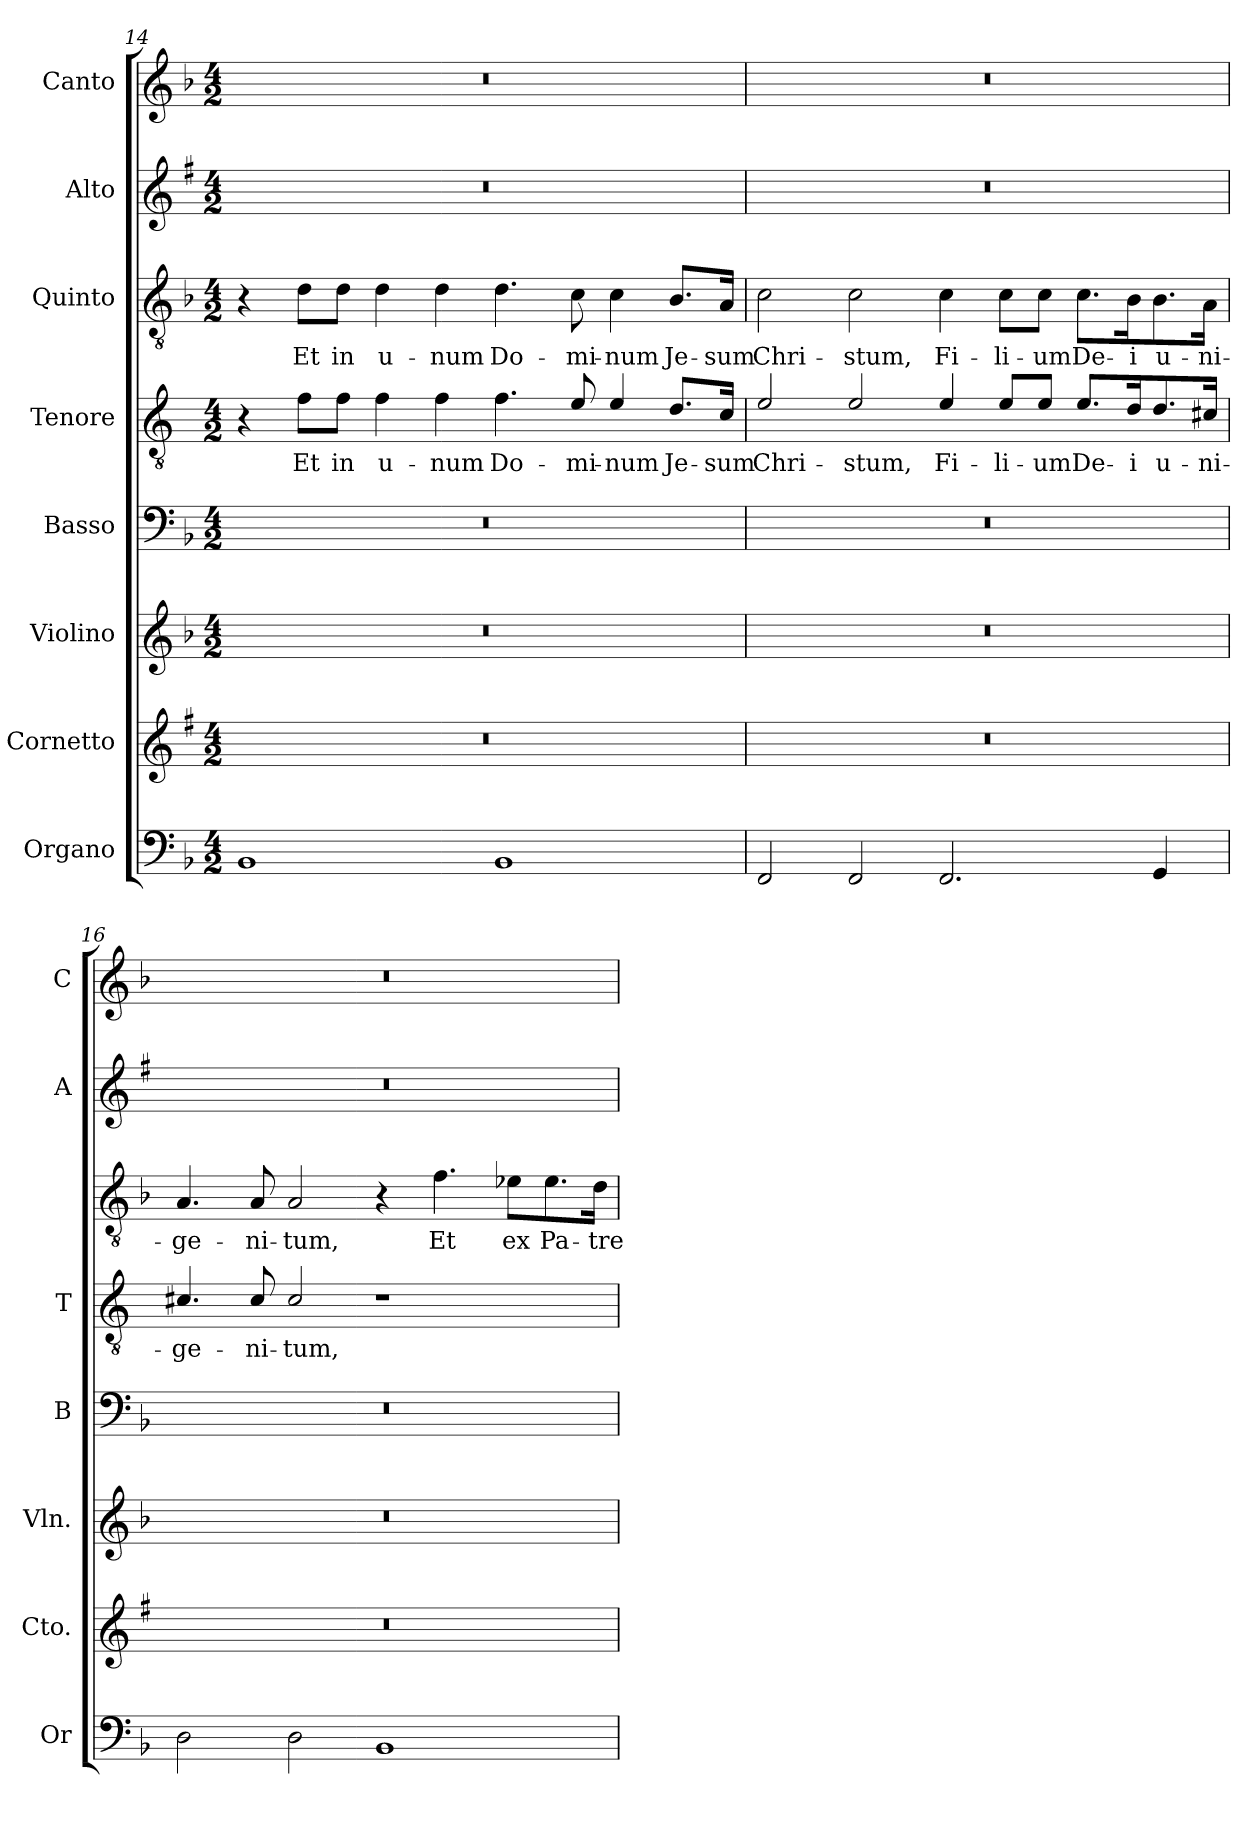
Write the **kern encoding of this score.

**kern	**kern	**kern	**kern	**kern	**text	**kern	**text	**kern	**kern
*part8	*part7	*part6	*part5	*part4	*part4	*part3	*part3	*part2	*part1
*staff8	*staff7	*staff6	*staff5	*staff4	*staff4	*staff3	*staff3	*staff2	*staff1
*I"Organo	*I"Cornetto	*I"Violino	*I"Basso	*I"Tenore	*	*I"Quinto	*	*I"Alto	*I"Canto
*I'Or	*I'Cto.	*I'Vln.	*I'B	*I'T	*	*	*	*I'A	*I'C
!!LO:LB:g=z
*clefF4	*clefG2	*clefG2	*clefF4	*clefGv2	*	*clefGv2	*	*clefG2	*clefG2
*	*ITrd1c2	*	*	*ITrd4c7	*	*	*	*ITrd1c2	*
*k[b-]	*k[b-]	*k[b-]	*k[b-]	*k[b-]	*	*k[b-]	*	*k[b-]	*k[b-]
*F:	*F:	*F:	*F:	*F:	*	*F:	*	*F:	*F:
*M4/2	*M4/2	*M4/2	*M4/2	*M4/2	*	*M4/2	*	*M4/2	*M4/2
=14	=14	=14	=14	=14	=14	=14	=14	=14	=14
1BB-	0r	0r	0r	4r	.	4r	.	0r	0r
!	!	!	!	!	!LO:LY:b	!	!LO:LY:b	!	!
.	.	.	.	8B-\L	Et	8d\L	Et	.	.
!	!	!	!	!	!LO:LY:b	!	!LO:LY:b	!	!
.	.	.	.	8B-\J	in	8d\J	in	.	.
!	!	!	!	!	!LO:LY:b	!	!LO:LY:b	!	!
.	.	.	.	4B-\	u-	4d\	u-	.	.
!	!	!	!	!	!LO:LY:b	!	!LO:LY:b	!	!
.	.	.	.	4B-\	-num	4d\	-num	.	.
!	!	!	!	!	!LO:LY:b	!	!LO:LY:b	!	!
1BB-	.	.	.	4.B-\	Do-	4.d\	Do-	.	.
!	!	!	!	!	!LO:LY:b	!	!LO:LY:b	!	!
.	.	.	.	8A/	-mi-	8c\	-mi-	.	.
!	!	!	!	!	!LO:LY:b	!	!LO:LY:b	!	!
.	.	.	.	4A/	-num	4c\	-num	.	.
!	!	!	!	!	!LO:LY:b	!	!LO:LY:b	!	!
.	.	.	.	8.G/L	Je-	8.B-/L	Je-	.	.
!	!	!	!	!	!LO:LY:b	!	!LO:LY:b	!	!
.	.	.	.	16F/Jk	-sum	16A/Jk	-sum	.	.
=15	=15	=15	=15	=15	=15	=15	=15	=15	=15
!	!	!	!	!	!LO:LY:b	!	!LO:LY:b	!	!
2FF/	0r	0r	0r	2A/	Chri-	2c\	Chri-	0r	0r
!	!	!	!	!	!LO:LY:b	!	!LO:LY:b	!	!
2FF/	.	.	.	2A/	-stum,	2c\	-stum,	.	.
!	!	!	!	!	!LO:LY:b	!	!LO:LY:b	!	!
2.FF/	.	.	.	4A/	Fi-	4c\	Fi-	.	.
!	!	!	!	!	!LO:LY:b	!	!LO:LY:b	!	!
.	.	.	.	8A/L	-li-	8c\L	-li-	.	.
!	!	!	!	!	!LO:LY:b	!	!LO:LY:b	!	!
.	.	.	.	8A/J	-um	8c\J	-um	.	.
!	!	!	!	!	!LO:LY:b	!	!LO:LY:b	!	!
.	.	.	.	8.A/L	De-	8.c\L	De-	.	.
!	!	!	!	!	!LO:LY:b	!	!LO:LY:b	!	!
.	.	.	.	16G/K	-i	16B-\K	-i	.	.
!	!	!	!	!	!LO:LY:b	!	!LO:LY:b	!	!
4GG/	.	.	.	8.G/	u-	8.B-\	u-	.	.
!	!	!	!	!	!LO:LY:b	!	!LO:LY:b	!	!
.	.	.	.	16F#X/Jk	-ni-	16A\Jk	-ni-	.	.
=16	=16	=16	=16	=16	=16	=16	=16	=16	=16
!	!	!	!	!	!LO:LY:b	!	!LO:LY:b	!	!
2D\	0r	0r	0r	4.F#X/	-ge-	4.A/	-ge-	0r	0r
!	!	!	!	!	!LO:LY:b	!	!LO:LY:b	!	!
.	.	.	.	8F#/	-ni-	8A/	-ni-	.	.
!	!	!	!	!	!LO:LY:b	!	!LO:LY:b	!	!
2D\	.	.	.	2F#/	-tum,	2A/	-tum,	.	.
1BB-	.	.	.	1r	.	4r	.	.	.
!	!	!	!	!	!	!	!LO:LY:b	!	!
.	.	.	.	.	.	4.f\	Et	.	.
!	!	!	!	!	!	!	!LO:LY:b	!	!
.	.	.	.	.	.	8e-X\L	ex	.	.
!	!	!	!	!	!	!	!LO:LY:b	!	!
.	.	.	.	.	.	8.e-\	Pa-	.	.
!	!	!	!	!	!	!	!LO:LY:b	!	!
.	.	.	.	.	.	16d\Jk	-tre	.	.
=	=	=	=	=	=	=	=	=	=
*-	*-	*-	*-	*-	*-	*-	*-	*-	*-
